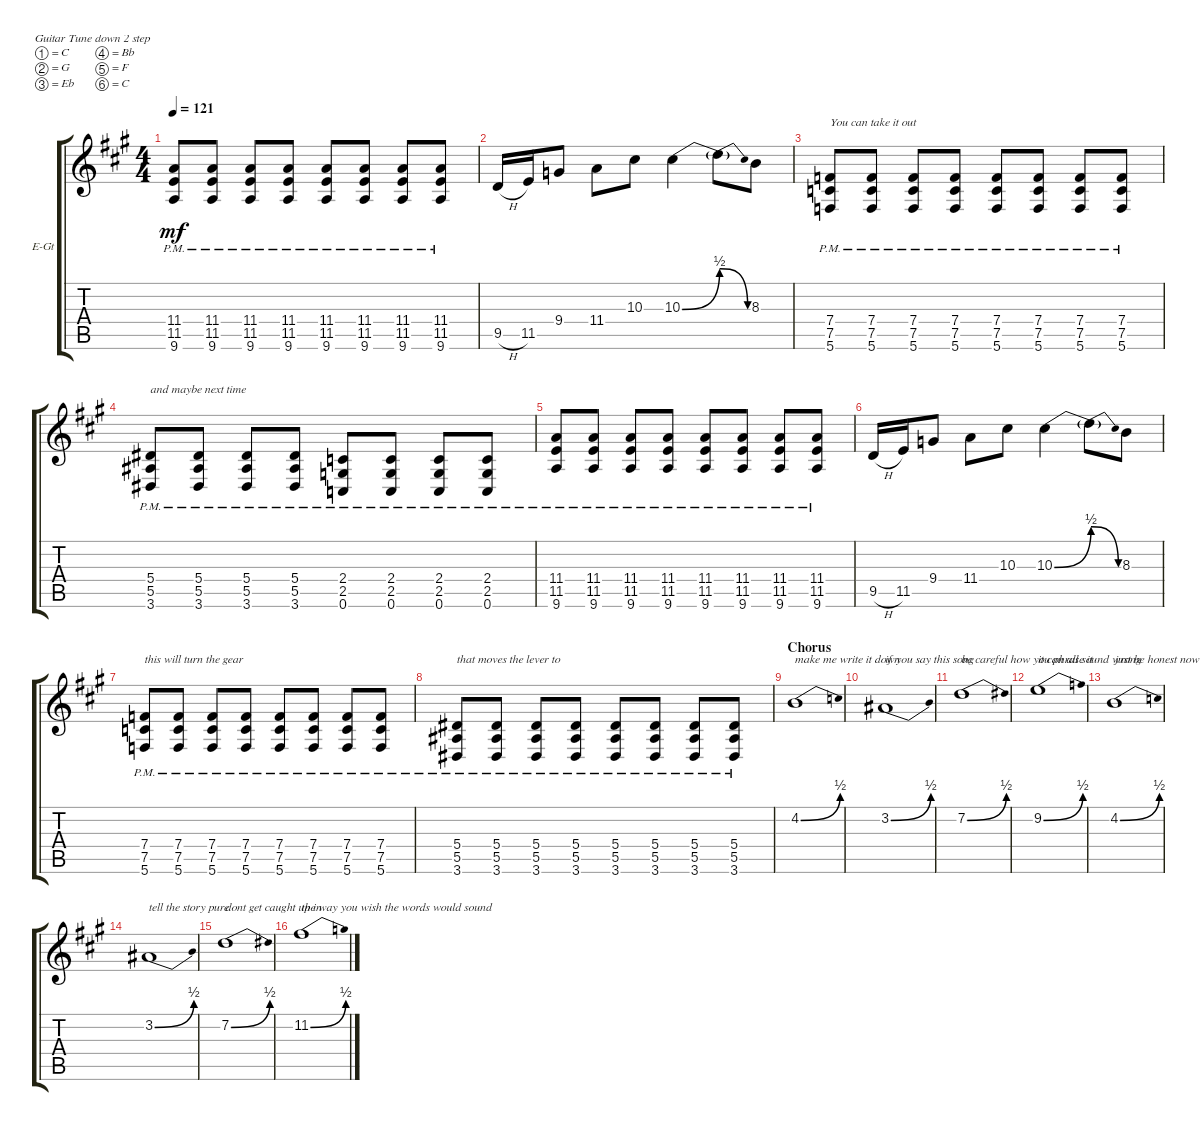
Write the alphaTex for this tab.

\defaultSystemsLayout 4
\bracketExtendMode groupsimilarinstruments
\firstSystemTrackNameOrientation horizontal
\otherSystemsTrackNameOrientation horizontal
\track ("Electric Guitar" "E-Gt") {instrument distortionguitar}
\staff {score tabs}
\tuning (C4 G3 Eb3 Bb2 F2 C2)
\ts (4 4)
\tempo 121
\clef g2
\ks a
(9.6{pm} 11.5{pm} 11.4{pm}).8{dy mf} (9.6{pm} 11.5{pm} 11.4{pm}).8 (9.6{pm} 11.5{pm} 11.4{pm}).8 (9.6{pm} 11.5{pm} 11.4{pm}).8 (9.6{pm} 11.5{pm} 11.4{pm}).8 (9.6{pm} 11.5{pm} 11.4{pm}).8 (9.6{pm} 11.5{pm} 11.4{pm}).8 (9.6{pm} 11.5{pm} 11.4{pm}).8 |
9.5{h}.16 11.5.16 9.4.8 11.4.8 10.3.8 10.3{be (bend 0 0 14.399999999999999 2)}.4 10.3{be (release 0 2 15 0) t}.8 8.3.8 |
(5.6{pm} 7.5{pm} 7.4{pm}).8{txt "You can take it out"} (5.6{pm} 7.5{pm} 7.4{pm}).8 (5.6{pm} 7.5{pm} 7.4{pm}).8 (5.6{pm} 7.5{pm} 7.4{pm}).8 (5.6{pm} 7.5{pm} 7.4{pm}).8 (5.6{pm} 7.5{pm} 7.4{pm}).8 (5.6{pm} 7.5{pm} 7.4{pm}).8 (5.6{pm} 7.5{pm} 7.4{pm}).8 |
(3.6{pm} 5.5{pm} 5.4{pm}).8{txt "and maybe next time"} (3.6{pm} 5.5{pm} 5.4{pm}).8 (3.6{pm} 5.5{pm} 5.4{pm}).8 (3.6{pm} 5.5{pm} 5.4{pm}).8 (0.6{pm} 2.5{pm} 2.4{pm}).8 (0.6{pm} 2.5{pm} 2.4{pm}).8 (0.6{pm} 2.5{pm} 2.4{pm}).8 (0.6{pm} 2.5{pm} 2.4{pm}).8 |
(9.6{pm} 11.5{pm} 11.4{pm}).8 (9.6{pm} 11.5{pm} 11.4{pm}).8 (9.6{pm} 11.5{pm} 11.4{pm}).8 (9.6{pm} 11.5{pm} 11.4{pm}).8 (9.6{pm} 11.5{pm} 11.4{pm}).8 (9.6{pm} 11.5{pm} 11.4{pm}).8 (9.6{pm} 11.5{pm} 11.4{pm}).8 (9.6{pm} 11.5{pm} 11.4{pm}).8 |
9.5{h}.16 11.5.16 9.4.8 11.4.8 10.3.8 10.3{be (bend 0 0 14.399999999999999 2)}.4 10.3{be (release 0 2 15 0) t}.8 8.3.8 |
(5.6{pm} 7.5{pm} 7.4{pm}).8{txt "this will turn the gear"} (5.6{pm} 7.5{pm} 7.4{pm}).8 (5.6{pm} 7.5{pm} 7.4{pm}).8 (5.6{pm} 7.5{pm} 7.4{pm}).8 (5.6{pm} 7.5{pm} 7.4{pm}).8 (5.6{pm} 7.5{pm} 7.4{pm}).8 (5.6{pm} 7.5{pm} 7.4{pm}).8 (5.6{pm} 7.5{pm} 7.4{pm}).8 |
(3.6{pm} 5.5{pm} 5.4{pm}).8{txt "that moves the lever to"} (3.6{pm} 5.5{pm} 5.4{pm}).8 (3.6{pm} 5.5{pm} 5.4{pm}).8 (3.6{pm} 5.5{pm} 5.4{pm}).8 (3.6{pm} 5.5{pm} 5.4{pm}).8 (3.6{pm} 5.5{pm} 5.4{pm}).8 (3.6{pm} 5.5{pm} 5.4{pm}).8 (3.6{pm} 5.5{pm} 5.4{pm}).8 |
\section ("" "Chorus")
4.2{be (bend 0 0 7.199999999999999 2)}.1{txt "make me write it down"} |
3.2{be (bend 0 0 7.199999999999999 2)}.1{txt "if you say this song"} |
7.2{be (bend 0 0 7.199999999999999 2)}.1{txt "be careful how you phrase it"} |
9.2{be (bend 0 0 7.199999999999999 2)}.1{txt "it can all sound wrong"} |
4.2{be (bend 0 0 7.199999999999999 2)}.1{txt "just be honest now"} |
3.2{be (bend 0 0 7.199999999999999 2)}.1{txt "tell the story pure"} |
7.2{be (bend 0 0 7.199999999999999 2)}.1{txt "dont get caught up in"} |
11.2{be (bend 0 0 7.199999999999999 2)}.1{txt "the way you wish the words would sound"}
